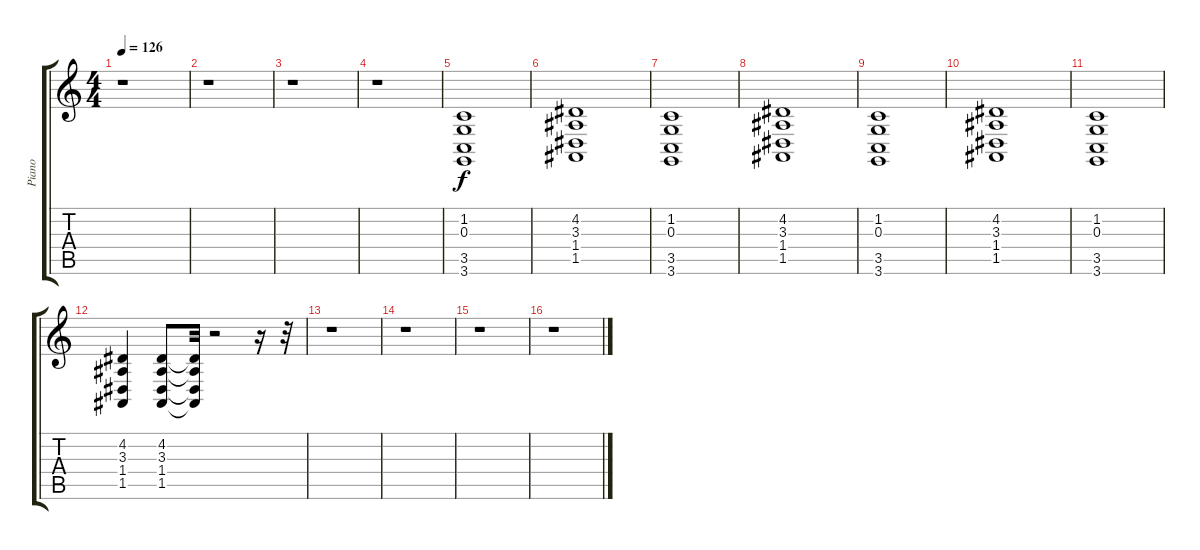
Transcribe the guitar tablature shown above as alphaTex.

\track ("Piano" "Piano") {instrument acousticgrandpiano}
\staff {score tabs}
\tuning (E4 B3 G3 D3 A2 E2) {hide}
\ts (4 4)
\tempo 126
\clef g2
\ks c
r.1{dy f} |
r.1 |
r.1 |
r.1 |
(1.2 0.3 3.5 3.6).1 |
(4.2 3.3 1.4 1.5).1 |
(1.2 0.3 3.5 3.6).1 |
(4.2 3.3 1.4 1.5).1 |
(1.2 0.3 3.5 3.6).1 |
(4.2 3.3 1.4 1.5).1 |
(1.2 0.3 3.5 3.6).1 |
(4.2 3.3 1.4 1.5).4 (4.2 3.3 1.4 1.5).8 (4.2{t} 3.3{t} 1.4{t} 1.5{t}).32 r.2 r.16 r.32 |
r.1 |
r.1 |
r.1 |
r.1
